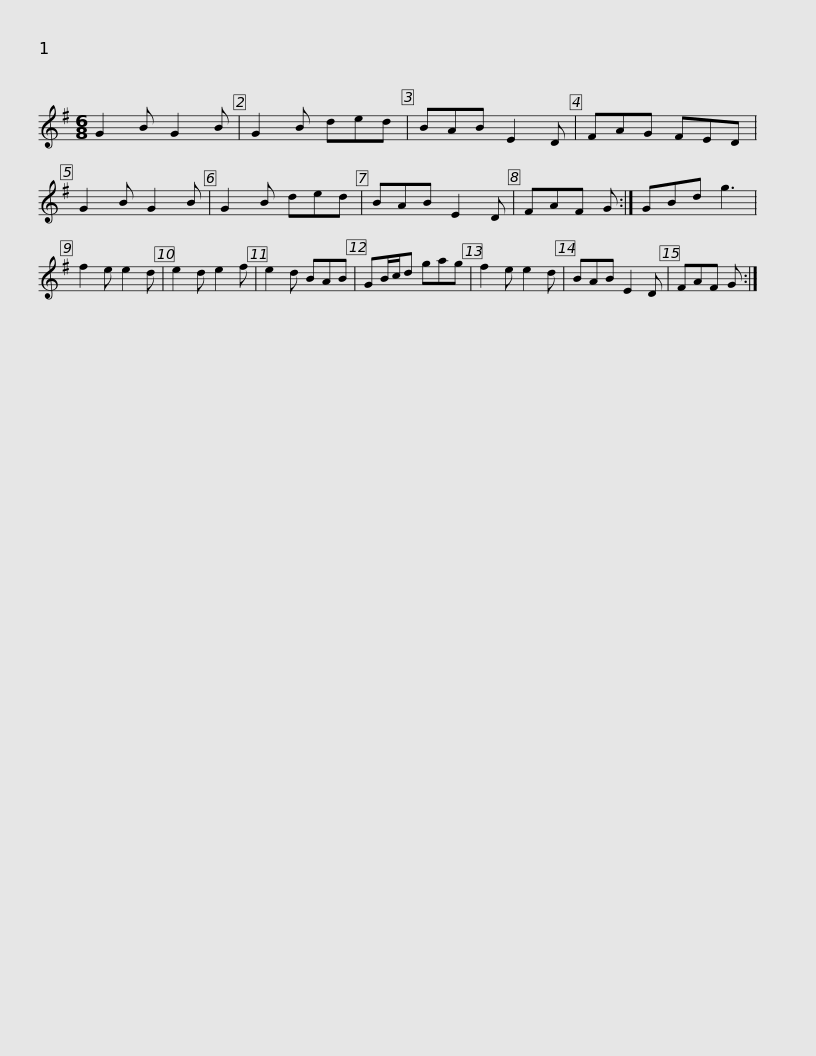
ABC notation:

X:1
L:1/8
M:6/8
I:linebreak $
K:G
V:1 treble
V:1
 G2 B G2 B | G2 B ded | BAB E2 D | FAG FED | G2 B G2 B | %5
 G2 B ded | BAB E2 D | FAF G :|$ GBd g3 | f2 e e2 d | %10
 e2 d e2 f | e2 d BAB | GB/c/d gag | f2 e e2 d | BAB E2 D | %15
 FAF G :| %16
